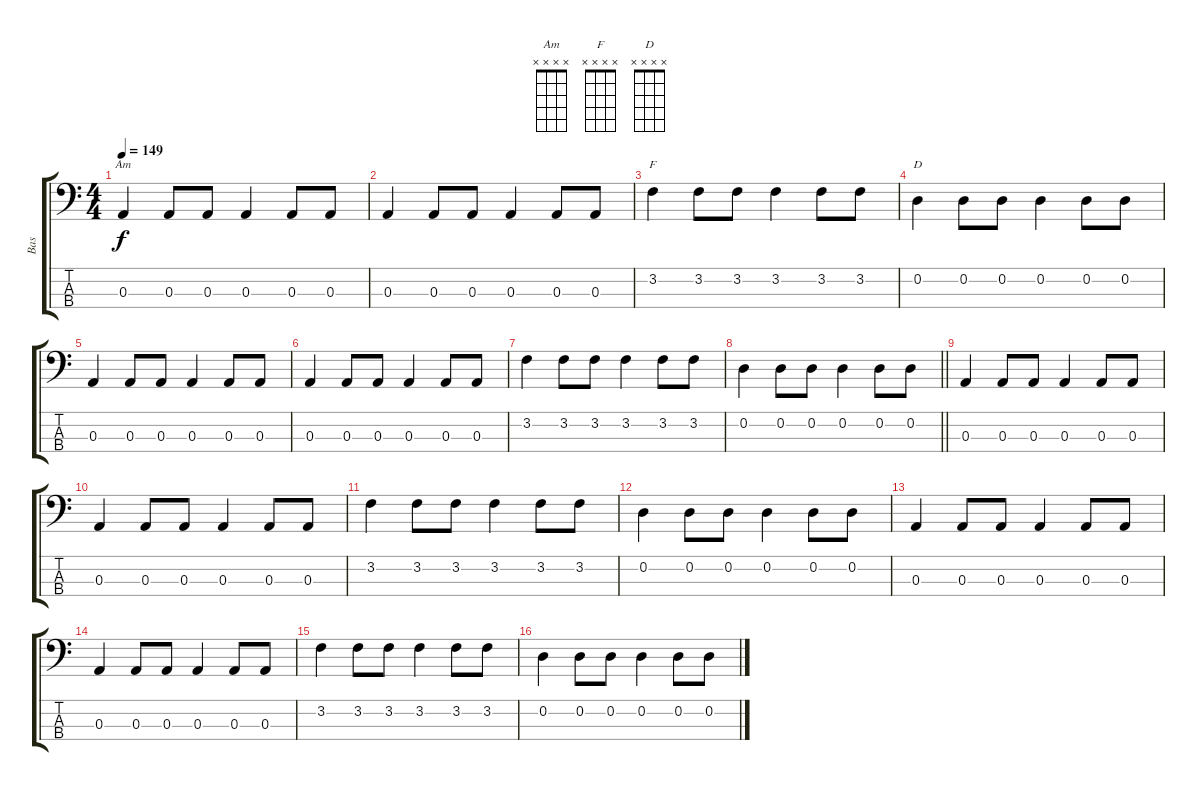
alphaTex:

\track ("Bas" "Bas") {instrument electricbasspick}
\staff {score tabs}
\tuning (G2 D2 A1 E1) {hide}
\chord ("Am" x x x x)
\chord ("F" x x x x)
\chord ("D" x x x x)
\ts (4 4)
\tempo 149
\clef f4
\ks c
0.3.4{ch "Am" dy f} 0.3.8 0.3.8 0.3.4 0.3.8 0.3.8 |
0.3.4 0.3.8 0.3.8 0.3.4 0.3.8 0.3.8 |
3.2.4{ch "F"} 3.2.8 3.2.8 3.2.4 3.2.8 3.2.8 |
0.2.4{ch "D"} 0.2.8 0.2.8 0.2.4 0.2.8 0.2.8 |
0.3.4 0.3.8 0.3.8 0.3.4 0.3.8 0.3.8 |
0.3.4 0.3.8 0.3.8 0.3.4 0.3.8 0.3.8 |
3.2.4 3.2.8 3.2.8 3.2.4 3.2.8 3.2.8 |
\barLineRight lightlight
0.2.4 0.2.8 0.2.8 0.2.4 0.2.8 0.2.8 |
0.3.4 0.3.8 0.3.8 0.3.4 0.3.8 0.3.8 |
0.3.4 0.3.8 0.3.8 0.3.4 0.3.8 0.3.8 |
3.2.4 3.2.8 3.2.8 3.2.4 3.2.8 3.2.8 |
0.2.4 0.2.8 0.2.8 0.2.4 0.2.8 0.2.8 |
0.3.4 0.3.8 0.3.8 0.3.4 0.3.8 0.3.8 |
0.3.4 0.3.8 0.3.8 0.3.4 0.3.8 0.3.8 |
3.2.4 3.2.8 3.2.8 3.2.4 3.2.8 3.2.8 |
0.2.4 0.2.8 0.2.8 0.2.4 0.2.8 0.2.8
